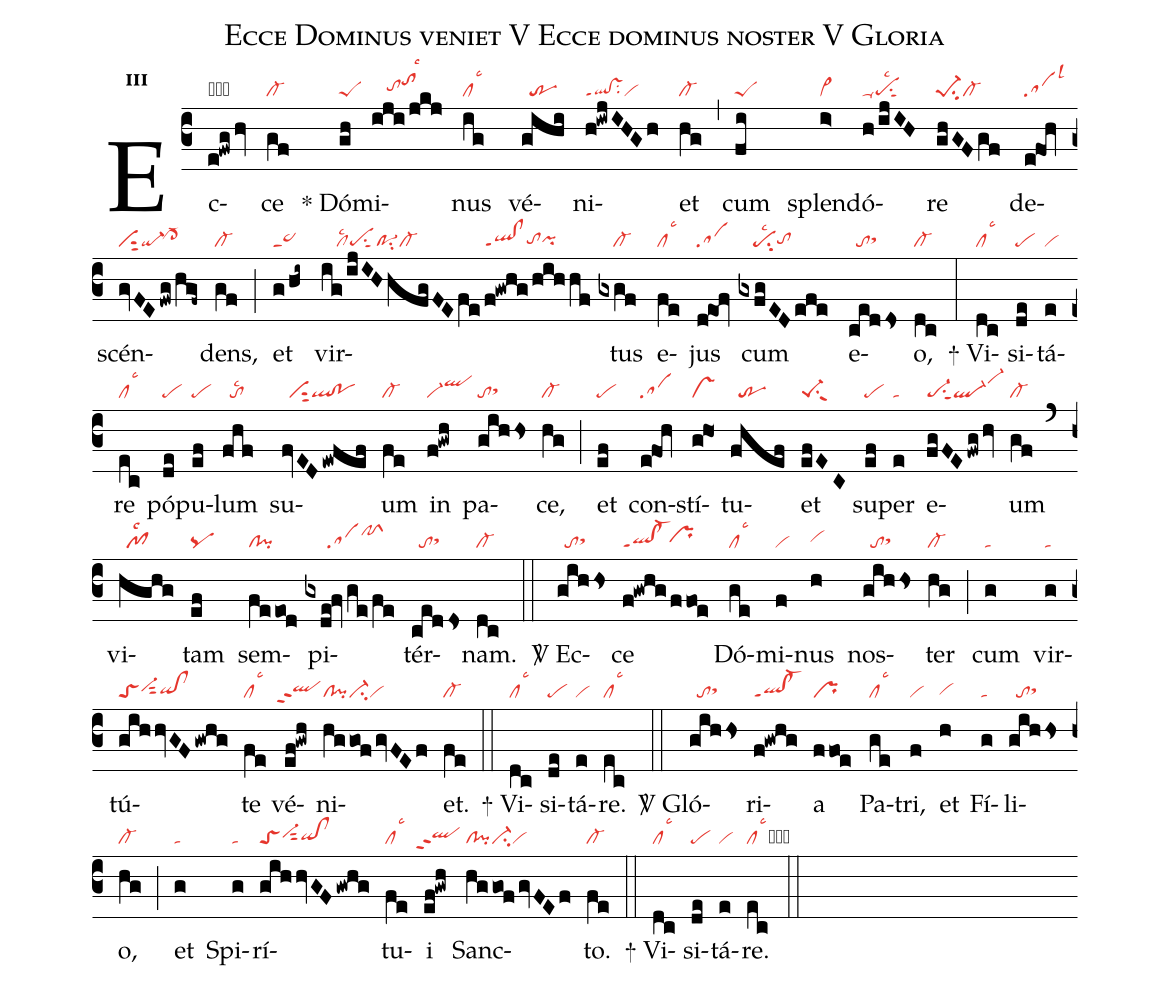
name:Ecce Dominus veniet V Ecce dominus noster V Gloria;
office-part:re;
mode:3;
nabc-lines:1;
%%
initial-style: 1;
name: Ecce Dominus veniet cum splendore;
mode: 3;
office-part: Responsorium;
annotation: Resp.;
annotation: iii;
nabc-lines: 1;
%%
(c3) Ec(e!fwg/hv|obql-ppt1vi-hl)ce(gf|cl-) <sp>*</sp> Dó(gh|peS)mi(iji/jkj|////tohhtohjlsc3)nus(ig|cllsc3) vé(gihi|//tr)ni(h!iwjIHGh|ql!vsppt1su2vi)et(hg|cl-) (,) cum(fi|peS) splen(i>|vi>)dó(h/ijIH|ta-pesu1sut1lsc2)re(ghGFgf|pe-1su2cl-) de(e!foh|salsl3)scén(gvFE/fwg/hgf~|ciS1qi-`cl->hh)dens,(gf|cl-) (;) et(g/hi~|sc~) vir(ig/ijIHhfgFEfe|////cllsc2pesu1sut1po-1su2cl-|/f!gwhg/hihhf|ql!clppt1tohgpihg)tus(gxgf|////cl-) e(fe|cllsc3)jus(d!eof|sa) cum(gxfgEDefe|////pesu2lsc2tohg) e(cedds|//tosthh)o,(dc|cl-) (:)
<sp>+</sp> Vi(dc|cllsc3)si(de|pe)tá(e|vi)re(ec|cllsc3) pó(de|pe)pu(ef|pe)lum(fhf|//tolsc2) su(fvED/ewfef|//ciS1ql!po)um(fe|cl-) in(f!gwh|vi-qlhj) pa(gihhs|tosthh)ce,(hg|cl-) (;) et(ef|pe) con(e!foh|sa)stí(ghO1|vs)tu(fhef|//tr)et(efEC|pe-1su1suw1) su(ef|pe)per(e|ta) e(fgFE/fwg/hv|pe-su1sut1ql-vi-hk)um(gf|cl-) (`) vi(hghg|//pf1lsc2)tam(ef|pq) sem(feeod|cl!pi)pi(gxde!fv/ge/fe|//////sapfShj)tér(cedds|//tosthh)nam.(dc|cl-) (::)

<sp>V/</sp> Ec(gihhs|//tosthh)ce(f!gwhg/ffoe|ql!cl-ppt1`prhh) Dó(ge|cllsc3)mi(f|vi)nus(h|vihh) nos(gihhs|//tosthh)ter(hg|cl-) (;) cum(g|ta) vir(g|ta)tú(gihhvGF/gwhg|toSvi-hhsut2qihg!clhg)te(fe|cllsc3) vé(ef!gwh|``qlhhppt2)ni(hggof/gvFEf|cl!pici-vi)et.(fe|cl-) (::)
<sp>+</sp> Vi(dc|cllsc3)si(de|pe)tá(e|vi)re.(ec|cllsc3) (::)

<sp>V/</sp> Gló(gihhs|//tosthh)ri(f!gwhg|ql!cl-ppt1)a(ffoe|pr) Pa(ge|cllsc3)tri,(f|vi) et(h|vihg) Fí(g|ta)li(gihhs|//tosthh)o,(hg|cl-) (;) et(g|ta) Spi(g|ta)rí(gihhvGF/gwhg|toSvi-hhsut2qihg!clhg)tu(fe|cllsc3)i(ef!gwh|``qlhhppt2) Sanc(hggof/gvFEf|cl!pici-vi)to.(fe|cl-) (::)
<sp>+</sp> Vi(dc|cllsc3)si(de|pe)tá(e|vi)re.(ec|cllsc3cb) (::)
